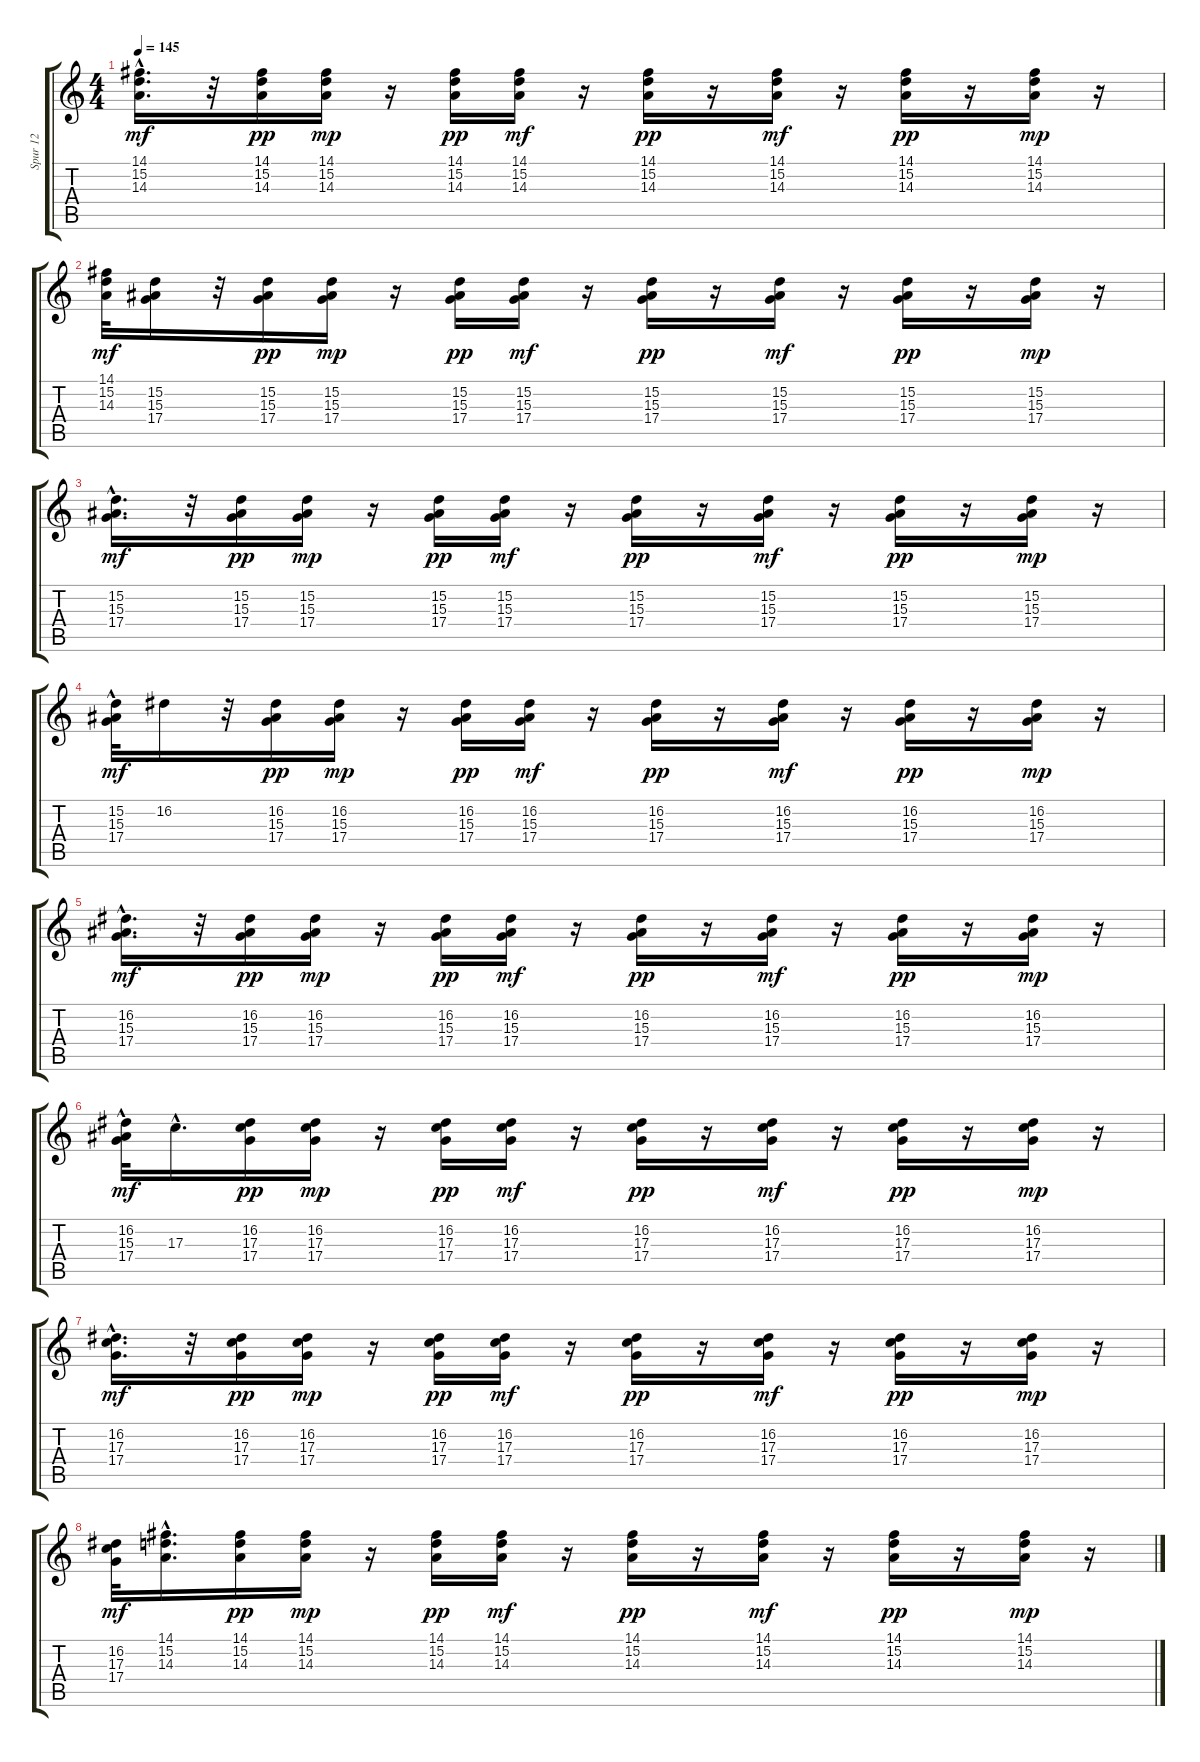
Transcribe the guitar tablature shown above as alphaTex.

\track ("Spur 12" "Spur 12") {instrument percussiveorgan}
\staff {score tabs}
\tuning (E4 B3 G3 D3 A2 E2) {hide}
\ts (4 4)
\tempo 145
\clef g2
\ks c
(14.1{hac} 15.2{hac} 14.3{hac}).16{d dy mf} r.32 (14.1 15.2 14.3).16{dy pp balance 4} (14.1 15.2 14.3).16{dy mp balance 12} r.16 (14.1 15.2 14.3).16{dy pp balance 4} (14.1 15.2 14.3).16{dy mf balance 12} r.16 (14.1 15.2 14.3).16{dy pp balance 4} r.16 (14.1 15.2 14.3).16{dy mf balance 12} r.16 (14.1 15.2 14.3).16{dy pp balance 4} r.16 (14.1 15.2 14.3).16{dy mp balance 12} r.16 |
(14.1 15.2 14.3).32{dy mf} (15.2 15.3 17.4).16 r.32 (15.2 15.3 17.4).16{dy pp balance 4} (15.2 15.3 17.4).16{dy mp balance 12} r.16 (15.2 15.3 17.4).16{dy pp balance 4} (15.2 15.3 17.4).16{dy mf balance 12} r.16 (15.2 15.3 17.4).16{dy pp balance 4} r.16 (15.2 15.3 17.4).16{dy mf balance 12} r.16 (15.2 15.3 17.4).16{dy pp balance 4} r.16 (15.2 15.3 17.4).16{dy mp balance 12} r.16 |
(15.2{hac} 15.3{hac} 17.4{hac}).16{d dy mf} r.32 (15.2 15.3 17.4).16{dy pp balance 4} (15.2 15.3 17.4).16{dy mp balance 12} r.16 (15.2 15.3 17.4).16{dy pp balance 4} (15.2 15.3 17.4).16{dy mf balance 12} r.16 (15.2 15.3 17.4).16{dy pp balance 4} r.16 (15.2 15.3 17.4).16{dy mf balance 12} r.16 (15.2 15.3 17.4).16{dy pp balance 4} r.16 (15.2 15.3 17.4).16{dy mp balance 12} r.16 |
(15.2 15.3{hac} 17.4{hac}).32{dy mf} 16.2.16 r.32 (16.2 15.3 17.4).16{dy pp balance 4} (16.2 15.3 17.4).16{dy mp balance 12} r.16 (16.2 15.3 17.4).16{dy pp balance 4} (16.2 15.3 17.4).16{dy mf balance 12} r.16 (16.2 15.3 17.4).16{dy pp balance 4} r.16 (16.2 15.3 17.4).16{dy mf balance 12} r.16 (16.2 15.3 17.4).16{dy pp balance 4} r.16 (16.2 15.3 17.4).16{dy mp balance 12} r.16 |
(16.2{hac} 15.3{hac} 17.4{hac}).16{d dy mf} r.32 (16.2 15.3 17.4).16{dy pp balance 4} (16.2 15.3 17.4).16{dy mp balance 12} r.16 (16.2 15.3 17.4).16{dy pp balance 4} (16.2 15.3 17.4).16{dy mf balance 12} r.16 (16.2 15.3 17.4).16{dy pp balance 4} r.16 (16.2 15.3 17.4).16{dy mf balance 12} r.16 (16.2 15.3 17.4).16{dy pp balance 4} r.16 (16.2 15.3 17.4).16{dy mp balance 12} r.16 |
(16.2{hac} 15.3 17.4{hac}).32{dy mf} 17.3{hac}.16{d} (16.2 17.3 17.4).16{dy pp balance 4} (16.2 17.3 17.4).16{dy mp balance 12} r.16 (16.2 17.3 17.4).16{dy pp balance 4} (16.2 17.3 17.4).16{dy mf balance 12} r.16 (16.2 17.3 17.4).16{dy pp balance 4} r.16 (16.2 17.3 17.4).16{dy mf balance 12} r.16 (16.2 17.3 17.4).16{dy pp balance 4} r.16 (16.2 17.3 17.4).16{dy mp balance 12} r.16 |
(16.2{hac} 17.3{hac} 17.4{hac}).16{d dy mf} r.32 (16.2 17.3 17.4).16{dy pp balance 4} (16.2 17.3 17.4).16{dy mp balance 12} r.16 (16.2 17.3 17.4).16{dy pp balance 4} (16.2 17.3 17.4).16{dy mf balance 12} r.16 (16.2 17.3 17.4).16{dy pp balance 4} r.16 (16.2 17.3 17.4).16{dy mf balance 12} r.16 (16.2 17.3 17.4).16{dy pp balance 4} r.16 (16.2 17.3 17.4).16{dy mp balance 12} r.16 |
(16.2 17.3 17.4).32{dy mf} (14.1{hac} 15.2{hac} 14.3{hac}).16{d} (14.1 15.2 14.3).16{dy pp balance 4} (14.1 15.2 14.3).16{dy mp balance 12} r.16 (14.1 15.2 14.3).16{dy pp balance 4} (14.1 15.2 14.3).16{dy mf balance 12} r.16 (14.1 15.2 14.3).16{dy pp balance 4} r.16 (14.1 15.2 14.3).16{dy mf balance 12} r.16 (14.1 15.2 14.3).16{dy pp balance 4} r.16 (14.1 15.2 14.3).16{dy mp balance 12} r.16
